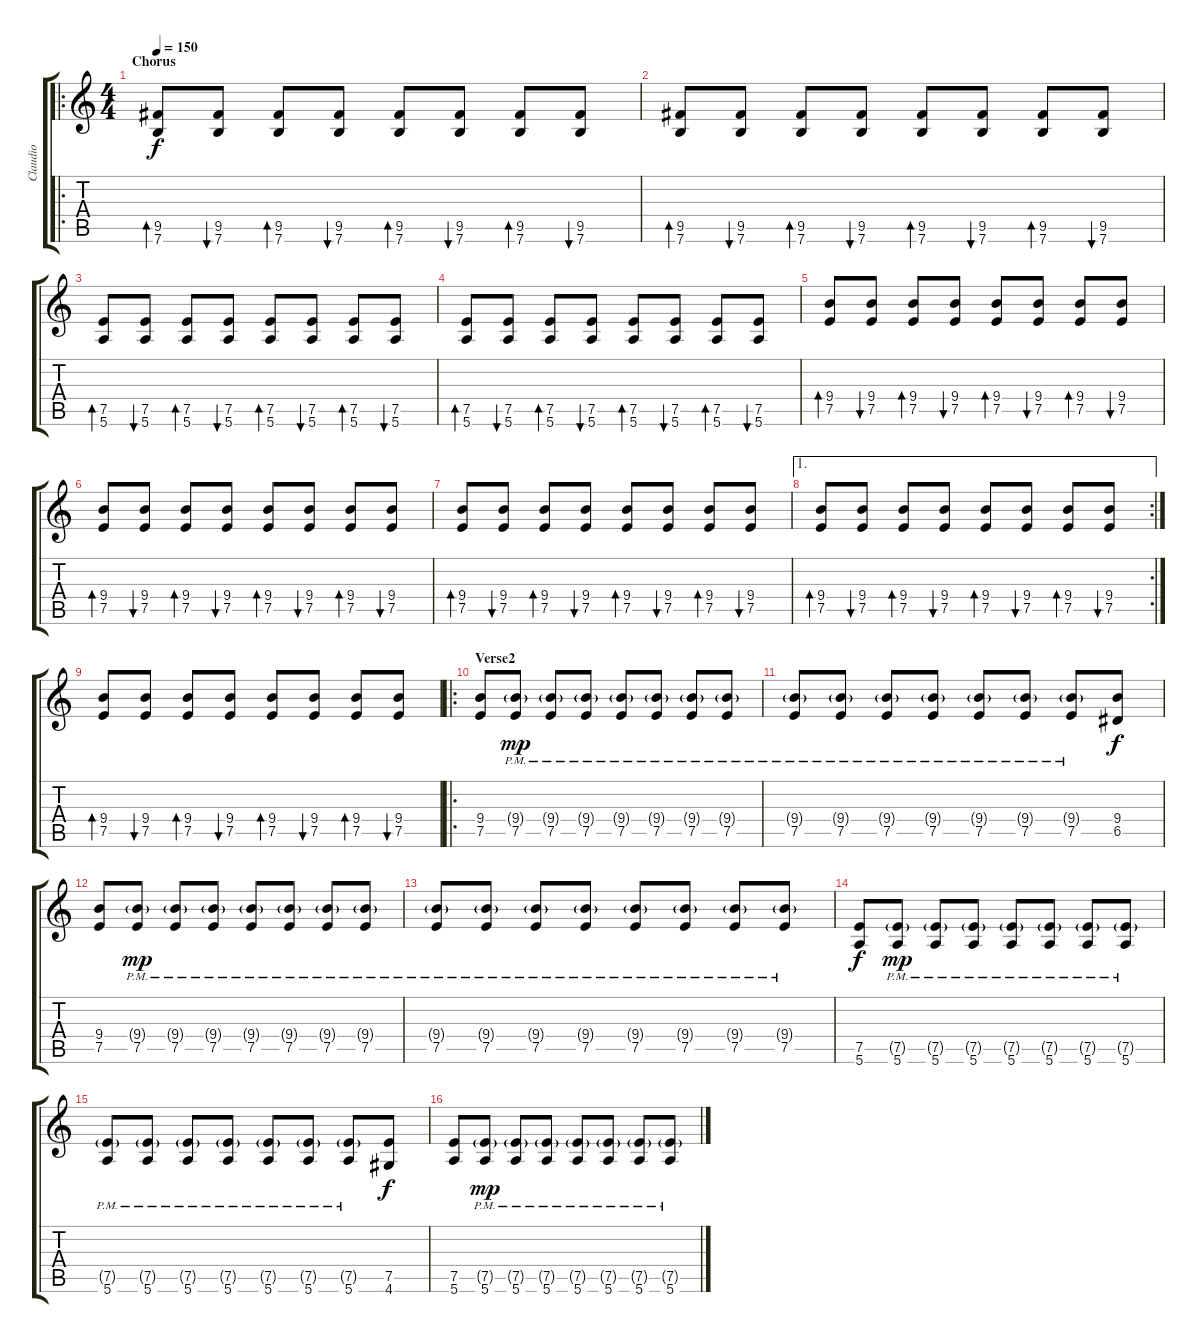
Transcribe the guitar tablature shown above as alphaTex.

\track ("Claudio" "Claudio") {instrument distortionguitar}
\staff {score tabs}
\tuning (E4 B3 G3 D3 A2 E2) {hide}
\ro
\ts (4 4)
\section ("" "Chorus")
\tempo 150
\clef g2
\ks c
(9.5 7.6).8{bd 60 dy f} (9.5 7.6).8{bu 60} (9.5 7.6).8{bd 60} (9.5 7.6).8{bu 60} (9.5 7.6).8{bd 60} (9.5 7.6).8{bu 60} (9.5 7.6).8{bd 60} (9.5 7.6).8{bu 60} |
(9.5 7.6).8{bd 60} (9.5 7.6).8{bu 60} (9.5 7.6).8{bd 60} (9.5 7.6).8{bu 60} (9.5 7.6).8{bd 60} (9.5 7.6).8{bu 60} (9.5 7.6).8{bd 60} (9.5 7.6).8{bu 60} |
(7.5 5.6).8{bd 60} (7.5 5.6).8{bu 60} (7.5 5.6).8{bd 60} (7.5 5.6).8{bu 60} (7.5 5.6).8{bd 60} (7.5 5.6).8{bu 60} (7.5 5.6).8{bd 60} (7.5 5.6).8{bu 60} |
(7.5 5.6).8{bd 60} (7.5 5.6).8{bu 60} (7.5 5.6).8{bd 60} (7.5 5.6).8{bu 60} (7.5 5.6).8{bd 60} (7.5 5.6).8{bu 60} (7.5 5.6).8{bd 60} (7.5 5.6).8{bu 60} |
(9.4 7.5).8{bd 60} (9.4 7.5).8{bu 60} (9.4 7.5).8{bd 60} (9.4 7.5).8{bu 60} (9.4 7.5).8{bd 60} (9.4 7.5).8{bu 60} (9.4 7.5).8{bd 60} (9.4 7.5).8{bu 60} |
(9.4 7.5).8{bd 60} (9.4 7.5).8{bu 60} (9.4 7.5).8{bd 60} (9.4 7.5).8{bu 60} (9.4 7.5).8{bd 60} (9.4 7.5).8{bu 60} (9.4 7.5).8{bd 60} (9.4 7.5).8{bu 60} |
(9.4 7.5).8{bd 60} (9.4 7.5).8{bu 60} (9.4 7.5).8{bd 60} (9.4 7.5).8{bu 60} (9.4 7.5).8{bd 60} (9.4 7.5).8{bu 60} (9.4 7.5).8{bd 60} (9.4 7.5).8{bu 60} |
\ae 1
\rc 2
(9.4 7.5).8{bd 60} (9.4 7.5).8{bu 60} (9.4 7.5).8{bd 60} (9.4 7.5).8{bu 60} (9.4 7.5).8{bd 60} (9.4 7.5).8{bu 60} (9.4 7.5).8{bd 60} (9.4 7.5).8{bu 60} |
(9.4 7.5).8{bd 60} (9.4 7.5).8{bu 60} (9.4 7.5).8{bd 60} (9.4 7.5).8{bu 60} (9.4 7.5).8{bd 60} (9.4 7.5).8{bu 60} (9.4 7.5).8{bd 60} (9.4 7.5).8{bu 60} |
\ro
\section ("" "Verse2")
(9.4 7.5).8 (9.4{g pm} 7.5{pm}).8{dy mp} (9.4{g pm} 7.5{pm}).8 (9.4{g pm} 7.5{pm}).8 (9.4{g pm} 7.5{pm}).8 (9.4{g pm} 7.5{pm}).8 (9.4{g pm} 7.5{pm}).8 (9.4{g pm} 7.5{pm}).8 |
(9.4{g pm} 7.5{pm}).8 (9.4{g pm} 7.5{pm}).8 (9.4{g pm} 7.5{pm}).8 (9.4{g pm} 7.5{pm}).8 (9.4{g pm} 7.5{pm}).8 (9.4{g pm} 7.5{pm}).8 (9.4{g pm} 7.5{pm}).8 (9.4 6.5).8{dy f} |
(9.4 7.5).8 (9.4{g pm} 7.5{pm}).8{dy mp} (9.4{g pm} 7.5{pm}).8 (9.4{g pm} 7.5{pm}).8 (9.4{g pm} 7.5{pm}).8 (9.4{g pm} 7.5{pm}).8 (9.4{g pm} 7.5{pm}).8 (9.4{g pm} 7.5{pm}).8 |
(9.4{g pm} 7.5{pm}).8 (9.4{g pm} 7.5{pm}).8 (9.4{g pm} 7.5{pm}).8 (9.4{g pm} 7.5{pm}).8 (9.4{g pm} 7.5{pm}).8 (9.4{g pm} 7.5{pm}).8 (9.4{g pm} 7.5{pm}).8 (9.4{g pm} 7.5{pm}).8 |
(7.5 5.6).8{dy f} (7.5{g pm} 5.6{pm}).8{dy mp} (7.5{g pm} 5.6{pm}).8 (7.5{g pm} 5.6{pm}).8 (7.5{g pm} 5.6{pm}).8 (7.5{g pm} 5.6{pm}).8 (7.5{g pm} 5.6{pm}).8 (7.5{g pm} 5.6{pm}).8 |
(7.5{g pm} 5.6{pm}).8 (7.5{g pm} 5.6{pm}).8 (7.5{g pm} 5.6{pm}).8 (7.5{g pm} 5.6{pm}).8 (7.5{g pm} 5.6{pm}).8 (7.5{g pm} 5.6{pm}).8 (7.5{g pm} 5.6{pm}).8 (7.5 4.6).8{dy f} |
(7.5 5.6).8 (7.5{g pm} 5.6{pm}).8{dy mp} (7.5{g pm} 5.6{pm}).8 (7.5{g pm} 5.6{pm}).8 (7.5{g pm} 5.6{pm}).8 (7.5{g pm} 5.6{pm}).8 (7.5{g pm} 5.6{pm}).8 (7.5{g pm} 5.6{pm}).8
